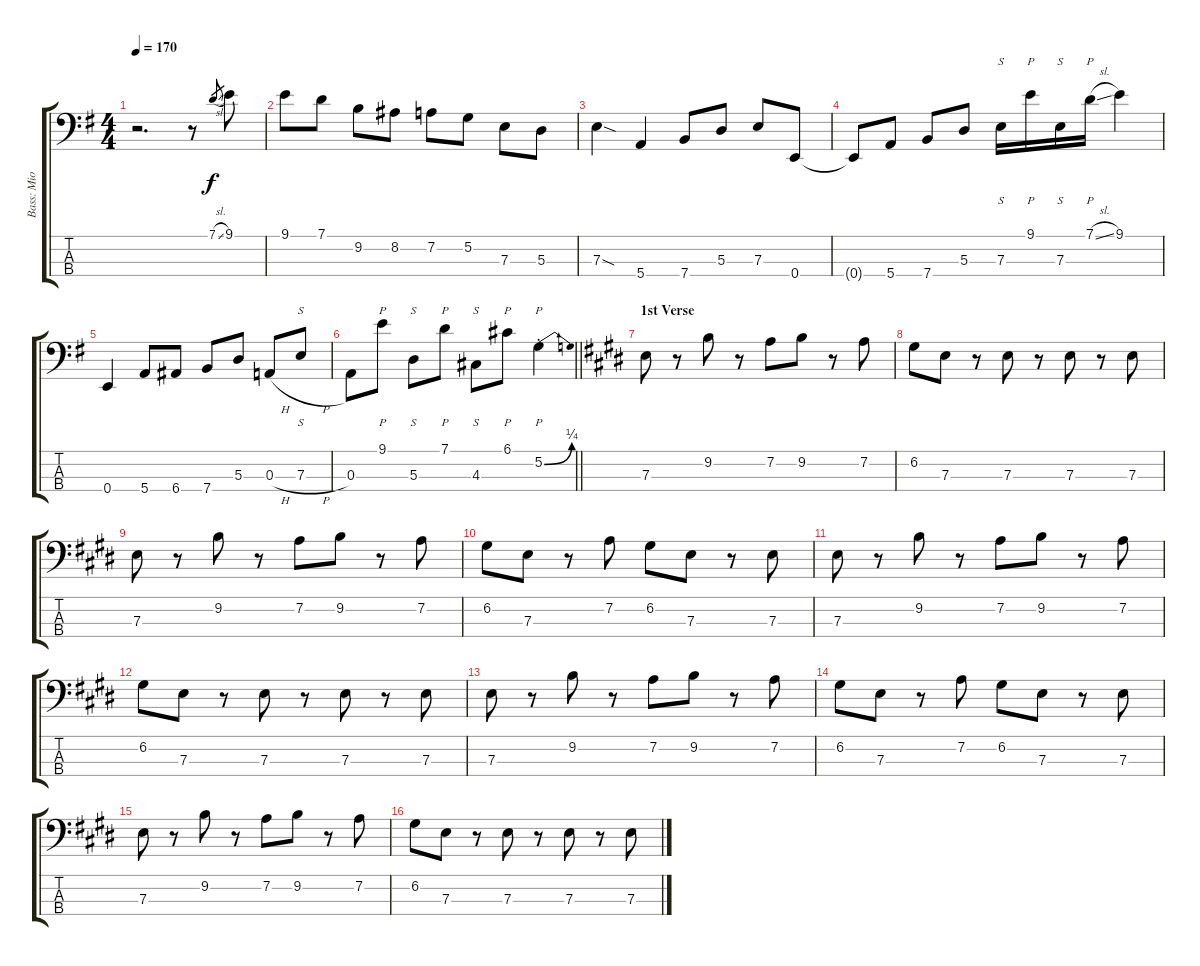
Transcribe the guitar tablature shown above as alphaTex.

\track ("Bass: Mio Akiyama" "Bass: Mio ") {instrument electricbassfinger}
\staff {score tabs}
\tuning (G2 D2 A1 E1) {hide}
\ts (4 4)
\tempo 170
\clef f4
\ks g
r.2{d dy f} r.8 7.1{sl}.8{gr} 9.1.8 |
9.1.8 7.1.8 9.2.8 8.2.8 7.2.8 5.2.8 7.3.8 5.3.8 |
7.3{sod}.4 5.4.4 7.4.8 5.3.8 7.3.8 0.4.8 |
0.4{t}.8 5.4.8 7.4.8 5.3.8 7.3.16{s} 9.1.16{p instrument slapbass1} 7.3.16{s instrument electricbassfinger} 7.1{sl}.16{p instrument slapbass1} 9.1.4 |
0.4.4{instrument electricbassfinger} 5.4.8 6.4.8 7.4.8 5.3.8 0.3{h}.8{instrument slapbass2} 7.3{h}.8{s} |
\barLineRight lightlight
0.3.8{instrument electricbassfinger} 9.1.8{p instrument slapbass1} 5.3.8{s instrument electricbassfinger} 7.1.8{p instrument slapbass1} 4.3.8{s instrument electricbassfinger} 6.1.8{p instrument slapbass1} 5.2{be (bend 0 0 60 1) st}.4{p instrument electricbassfinger} |
\section ("" "1st Verse")
\ks e
7.3.8 r.8 9.2.8 r.8 7.2.8 9.2.8 r.8 7.2.8 |
6.2.8 7.3.8 r.8 7.3.8 r.8 7.3.8 r.8 7.3.8 |
7.3.8 r.8 9.2.8 r.8 7.2.8 9.2.8 r.8 7.2.8 |
6.2.8 7.3.8 r.8 7.2.8 6.2.8 7.3.8 r.8 7.3.8 |
7.3.8 r.8 9.2.8 r.8 7.2.8 9.2.8 r.8 7.2.8 |
6.2.8 7.3.8 r.8 7.3.8 r.8 7.3.8 r.8 7.3.8 |
7.3.8 r.8 9.2.8 r.8 7.2.8 9.2.8 r.8 7.2.8 |
6.2.8 7.3.8 r.8 7.2.8 6.2.8 7.3.8 r.8 7.3.8 |
7.3.8 r.8 9.2.8 r.8 7.2.8 9.2.8 r.8 7.2.8 |
6.2.8 7.3.8 r.8 7.3.8 r.8 7.3.8 r.8 7.3.8
